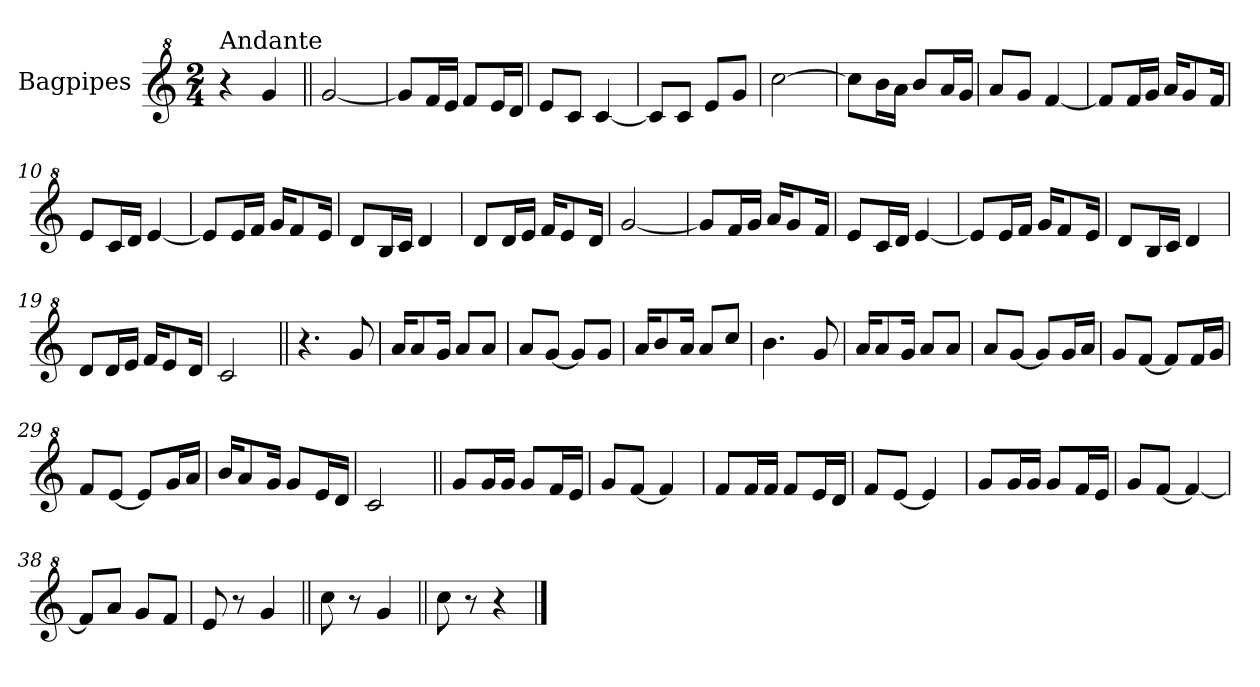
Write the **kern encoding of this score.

**kern
*part1
*staff1
*I"Bagpipes
*I'Bag
*clefG^2
*k[]
*C:
*M2/4
=1
!LO:TX:a:t=Andante
4r
4gg/
=2||
[2gg/
=3
8gg/L]
16ff/L
16ee/JJ
8ff/L
16ee/L
16dd/JJ
=4
8ee/L
8cc/J
[4cc/
=5
8cc/L]
8cc/J
8ee/L
8gg/J
=6
[2ccc\
=7
8ccc\L]
16bb\L
16aa\JJ
8bb/L
16aa/L
16gg/JJ
=8
8aa/L
8gg/J
[4ff/
=9
8ff/L]
16ff/L
16gg/JJ
16aa/KL
8gg/
16ff/Jk
=10
8ee/L
16cc/L
16dd/JJ
[4ee/
!!LO:LB:g=z
=11
8ee/L]
16ee/L
16ff/JJ
16gg/KL
8ff/
16ee/Jk
=12
8dd/L
16b/L
16cc/JJ
4dd/
=13
8dd/L
16dd/L
16ee/JJ
16ff/KL
8ee/
16dd/Jk
=14
[2gg/
=15
8gg/L]
16ff/L
16gg/JJ
16aa/KL
8gg/
16ff/Jk
=16
8ee/L
16cc/L
16dd/JJ
[4ee/
=17
8ee/L]
16ee/L
16ff/JJ
16gg/KL
8ff/
16ee/Jk
=18
8dd/L
16b/L
16cc/JJ
4dd/
!!LO:LB:g=z
=19
8dd/L
16dd/L
16ee/JJ
16ff/KL
8ee/
16dd/Jk
=20
2cc/
=21||
4.r
8gg/
=22
16aa/KL
8aa/
16gg/Jk
8aa/L
8aa/J
=23
8aa/L
[8gg/J
8gg/L]
8gg/J
=24
16aa/KL
8bb/
16aa/Jk
8aa/L
8ccc/J
=25
4.bb\
8gg/
=26
16aa/KL
8aa/
16gg/Jk
8aa/L
8aa/J
=27
8aa/L
[8gg/J
8gg/L]
16gg/L
16aa/JJ
!!LO:LB:g=z
=28
8gg/L
[8ff/J
8ff/L]
16ff/L
16gg/JJ
=29
8ff/L
[8ee/J
8ee/L]
16gg/L
16aa/JJ
=30
16bb/KL
8aa/
16gg/Jk
8gg/L
16ee/L
16dd/JJ
=31
2cc/
=32||
8gg/L
16gg/L
16gg/JJ
8gg/L
16ff/L
16ee/JJ
=33
8gg/L
[8ff/J
4ff/]
=34
8ff/L
16ff/L
16ff/JJ
8ff/L
16ee/L
16dd/JJ
=35
8ff/L
[8ee/J
4ee/]
!!LO:LB:g=z
=36
8gg/L
16gg/L
16gg/JJ
8gg/L
16ff/L
16ee/JJ
=37
8gg/L
[8ff/J
4ff/_
=38
8ff/L]
8aa/J
8gg/L
8ff/J
=39
8ee/
8r
4gg/
=40||
8ccc\
8r
4gg/
=41||
8ccc\
8r
4r
==
*-
